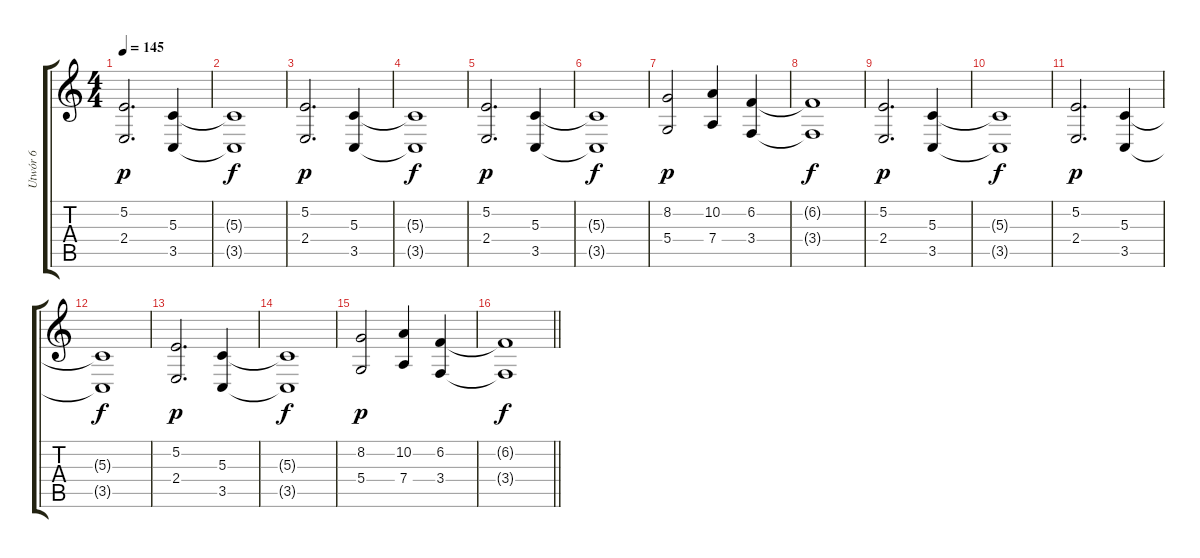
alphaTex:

\track ("Utwór 6" "Utwór 6") {instrument stringensemble1}
\staff {score tabs}
\tuning (E4 B3 G3 D3 A2 E2) {hide}
\ts (4 4)
\tempo 145
\clef g2
\ks c
(5.2 2.4).2{d dy p} (5.3 3.5).4 |
(5.3{t} 3.5{t}).1{dy f} |
(5.2 2.4).2{d dy p} (5.3 3.5).4 |
(5.3{t} 3.5{t}).1{dy f} |
(5.2 2.4).2{d dy p} (5.3 3.5).4 |
(5.3{t} 3.5{t}).1{dy f} |
(8.2 5.4).2{dy p} (10.2 7.4).4 (6.2 3.4).4 |
(6.2{t} 3.4{t}).1{dy f} |
(5.2 2.4).2{d dy p} (5.3 3.5).4 |
(5.3{t} 3.5{t}).1{dy f} |
(5.2 2.4).2{d dy p} (5.3 3.5).4 |
(5.3{t} 3.5{t}).1{dy f} |
(5.2 2.4).2{d dy p} (5.3 3.5).4 |
(5.3{t} 3.5{t}).1{dy f} |
(8.2 5.4).2{dy p} (10.2 7.4).4 (6.2 3.4).4 |
\barLineRight lightlight
(6.2{t} 3.4{t}).1{dy f}
